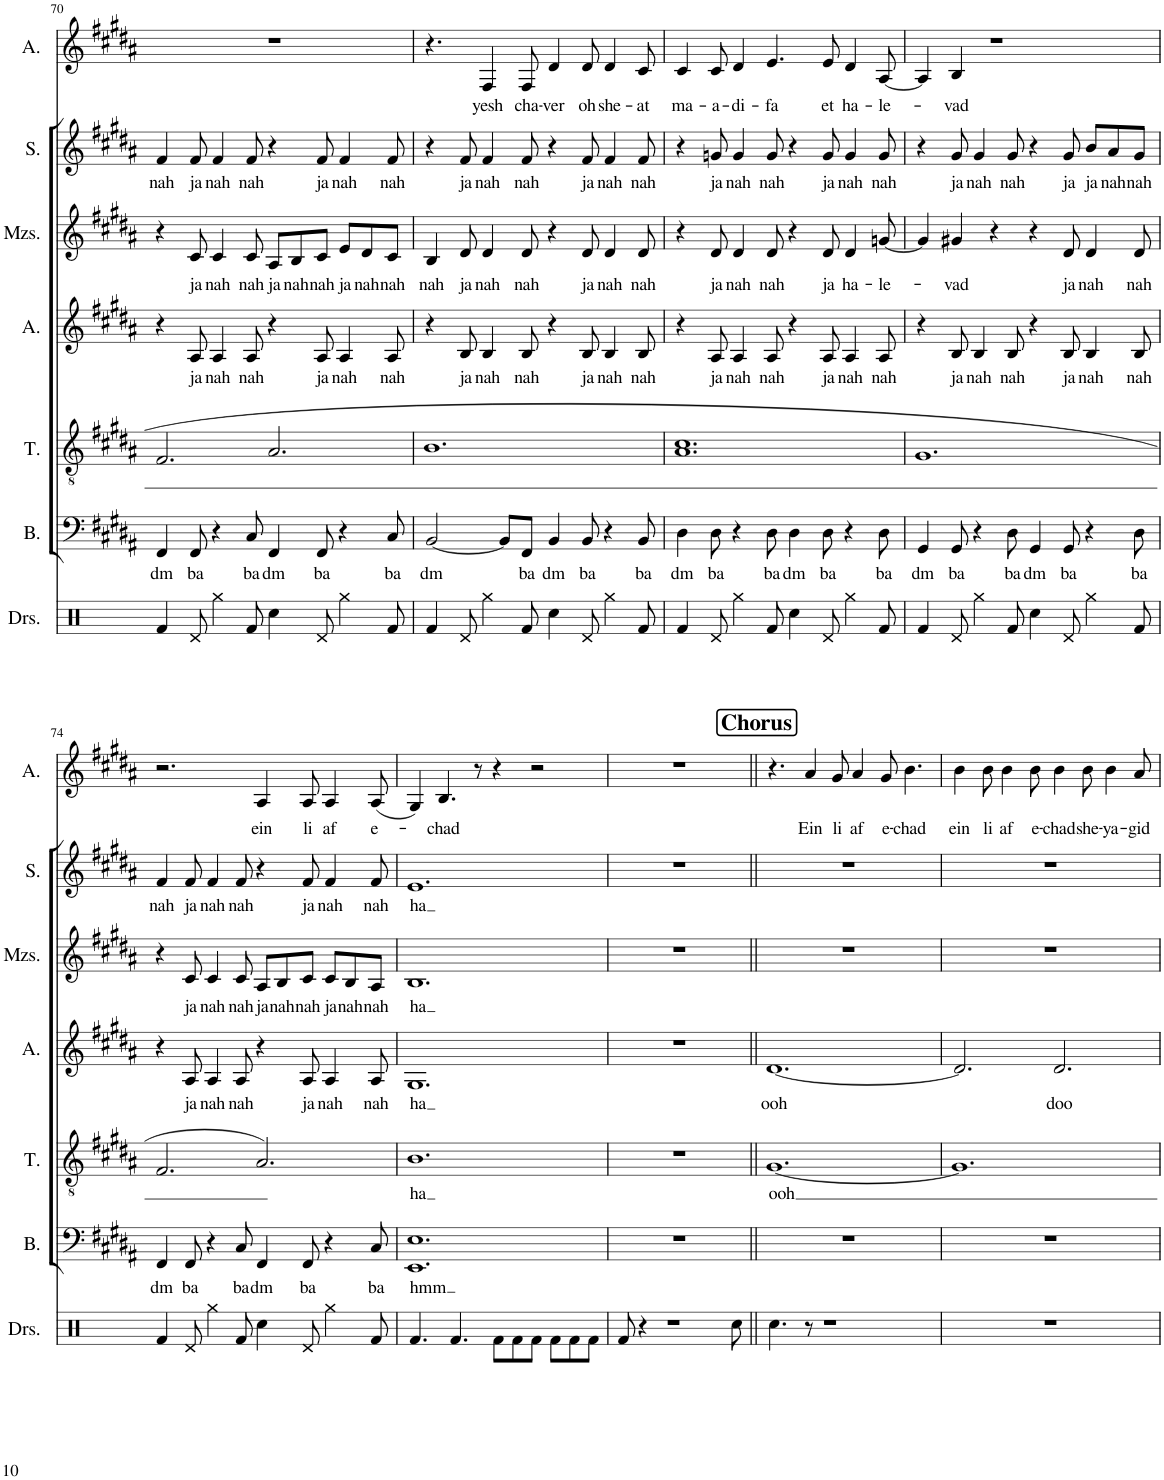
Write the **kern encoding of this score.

**kern	**kern	**text	**kern	**text	**kern	**text	**kern	**text	**kern	**text	**kern	**text
*part7	*part6	*part6	*part5	*part5	*part4	*part4	*part3	*part3	*part2	*part2	*part1	*part1
*staff7	*staff6	*staff6	*staff5	*staff5	*staff4	*staff4	*staff3	*staff3	*staff2	*staff2	*staff1	*staff1
*I"Drumset	*I"Bass	*	*I"Tenor	*	*I"Alto	*	*I"Mezzo-soprano	*	*I"Soprano	*	*I"Alto	*
*I'Drs.	*I'B.	*	*I'T.	*	*I'A.	*	*I'Mzs.	*	*I'S.	*	*I'A.	*
!!LO:PB:g=z
*clefX	*clefF4	*	*clefGv2	*	*clefG2	*	*clefG2	*	*clefG2	*	*clefG2	*
*k[]	*k[f#c#g#d#a#]	*	*k[f#c#g#d#a#]	*	*k[f#c#g#d#a#]	*	*k[f#c#g#d#a#]	*	*k[f#c#g#d#a#]	*	*k[f#c#g#d#a#]	*
*M12/8	*M12/8	*	*M12/8	*	*M12/8	*	*M12/8	*	*M12/8	*	*M12/8	*
=70	=70	=70	=70	=70	=70	=70	=70	=70	=70	=70	=70	=70
!	!	!LO:LY:b	!	!	!	!	!	!	!	!LO:LY:b	!	!
4Rf/	4FF#/	dm	2.F#/	.	4r	.	4r	.	4f#/	nah	1.r	.
!	!	!LO:LY:b	!	!	!	!LO:LY:b	!	!LO:LY:b	!	!LO:LY:b	!	!
8Rd/	8FF#/	ba	.	.	8A#/	ja	8c#/	ja	8f#/	ja	.	.
!	!	!	!	!	!	!LO:LY:b	!	!LO:LY:b	!	!LO:LY:b	!	!
4Rgg\	4r	.	.	.	4A#/	nah	4c#/	nah	4f#/	nah	.	.
!	!	!LO:LY:b	!	!	!	!LO:LY:b	!	!LO:LY:b	!	!LO:LY:b	!	!
8Rf/	8C#/	ba	.	.	8A#/	nah	8c#/	nah	8f#/	nah	.	.
!	!	!LO:LY:b	!	!	!	!	!	!LO:LY:b	!	!	!	!
4Rcc\	4FF#/	dm	2.A#/	.	4r	.	8A#/L	ja	4r	.	.	.
!	!	!	!	!	!	!	!	!LO:LY:b	!	!	!	!
.	.	.	.	.	.	.	8B/	nah	.	.	.	.
!	!	!LO:LY:b	!	!	!	!LO:LY:b	!	!LO:LY:b	!	!LO:LY:b	!	!
8Rd/	8FF#/	ba	.	.	8A#/	ja	8c#/J	nah	8f#/	ja	.	.
!	!	!	!	!	!	!LO:LY:b	!	!LO:LY:b	!	!LO:LY:b	!	!
4Rgg\	4r	.	.	.	4A#/	nah	8e/L	ja	4f#/	nah	.	.
!	!	!	!	!	!	!	!	!LO:LY:b	!	!	!	!
.	.	.	.	.	.	.	8d#/	nah	.	.	.	.
!	!	!LO:LY:b	!	!	!	!LO:LY:b	!	!LO:LY:b	!	!LO:LY:b	!	!
8Rf/	8C#/	ba	.	.	8A#/	nah	8c#/J	nah	8f#/	nah	.	.
=71	=71	=71	=71	=71	=71	=71	=71	=71	=71	=71	=71	=71
!	!	!LO:LY:b	!	!	!	!	!	!LO:LY:b	!	!	!	!
4Rf/	[2BB/	dm	1.B	.	4r	.	4B/	nah	4r	.	4.r	.
!	!	!	!	!	!	!LO:LY:b	!	!LO:LY:b	!	!LO:LY:b	!	!
8Rd/	.	.	.	.	8B/	ja	8d#/	ja	8f#/	ja	.	.
!	!	!	!	!	!	!LO:LY:b	!	!LO:LY:b	!	!LO:LY:b	!	!LO:LY:b
4Rgg\	.	.	.	.	4B/	nah	4d#/	nah	4f#/	nah	4F#/	yesh
.	8BB/L]	.	.	.	.	.	.	.	.	.	.	.
!	!	!LO:LY:b	!	!	!	!LO:LY:b	!	!LO:LY:b	!	!LO:LY:b	!	!LO:LY:b
8Rf/	8FF#/J	ba	.	.	8B/	nah	8d#/	nah	8f#/	nah	8F#/	cha-
!	!	!LO:LY:b	!	!	!	!	!	!	!	!	!	!LO:LY:b
4Rcc\	4BB/	dm	.	.	4r	.	4r	.	4r	.	4d#/	-ver
!	!	!LO:LY:b	!	!	!	!LO:LY:b	!	!LO:LY:b	!	!LO:LY:b	!	!LO:LY:b
8Rd/	8BB/	ba	.	.	8B/	ja	8d#/	ja	8f#/	ja	8d#/	oh
!	!	!	!	!	!	!LO:LY:b	!	!LO:LY:b	!	!LO:LY:b	!	!LO:LY:b
4Rgg\	4r	.	.	.	4B/	nah	4d#/	nah	4f#/	nah	4d#/	she-
!	!	!LO:LY:b	!	!	!	!LO:LY:b	!	!LO:LY:b	!	!LO:LY:b	!	!LO:LY:b
8Rf/	8BB/	ba	.	.	8B/	nah	8d#/	nah	8f#/	nah	8c#/	-at
=72	=72	=72	=72	=72	=72	=72	=72	=72	=72	=72	=72	=72
!	!	!LO:LY:b	!	!	!	!	!	!	!	!	!	!LO:LY:b
4Rf/	4D#\	dm	1.A# 1.c#	.	4r	.	4r	.	4r	.	4c#/	ma-
!	!	!LO:LY:b	!	!	!	!LO:LY:b	!	!LO:LY:b	!	!LO:LY:b	!	!LO:LY:b
8Rd/	8D#\	ba	.	.	8A#/	ja	8d#/	ja	8gn/	ja	8c#/	-a-
!	!	!	!	!	!	!LO:LY:b	!	!LO:LY:b	!	!LO:LY:b	!	!LO:LY:b
4Rgg\	4r	.	.	.	4A#/	nah	4d#/	nah	4g/	nah	4d#/	-di-
!	!	!LO:LY:b	!	!	!	!LO:LY:b	!	!LO:LY:b	!	!LO:LY:b	!	!LO:LY:b
8Rf/	8D#\	ba	.	.	8A#/	nah	8d#/	nah	8g/	nah	4.e/	-fa
!	!	!LO:LY:b	!	!	!	!	!	!	!	!	!	!
4Rcc\	4D#\	dm	.	.	4r	.	4r	.	4r	.	.	.
!	!	!LO:LY:b	!	!	!	!LO:LY:b	!	!LO:LY:b	!	!LO:LY:b	!	!LO:LY:b
8Rd/	8D#\	ba	.	.	8A#/	ja	8d#/	ja	8g/	ja	8e/	et
!	!	!	!	!	!	!LO:LY:b	!	!LO:LY:b	!	!LO:LY:b	!	!LO:LY:b
4Rgg\	4r	.	.	.	4A#/	nah	4d#/	ha-	4g/	nah	4d#/	ha-
!	!	!LO:LY:b	!	!	!	!LO:LY:b	!	!LO:LY:b	!	!LO:LY:b	!	!LO:LY:b
8Rf/	8D#\	ba	.	.	8A#/	nah	[8gn/	-le-	8g/	nah	[8A#/	-le-
=73	=73	=73	=73	=73	=73	=73	=73	=73	=73	=73	=73	=73
!	!	!LO:LY:b	!	!	!	!	!	!	!	!	!	!
4Rf/	4GG#/	dm	1.G#	.	4r	.	4g/]	.	4r	.	4A#/]	.
!	!	!LO:LY:b	!	!	!	!LO:LY:b	!	!LO:LY:b	!	!LO:LY:b	!	!LO:LY:b
8Rd/	8GG#/	ba	.	.	8B/	ja	4g#X/	-vad	8g#/	ja	4B/	-vad
!	!	!	!	!	!	!LO:LY:b	!	!	!	!LO:LY:b	!	!
4Rgg\	4r	.	.	.	4B/	nah	.	.	4g#/	nah	.	.
.	.	.	.	.	.	.	4r	.	.	.	1r	.
!	!	!LO:LY:b	!	!	!	!LO:LY:b	!	!	!	!LO:LY:b	!	!
8Rf/	8D#\	ba	.	.	8B/	nah	.	.	8g#/	nah	.	.
!	!	!LO:LY:b	!	!	!	!	!	!	!	!	!	!
4Rcc\	4GG#/	dm	.	.	4r	.	4r	.	4r	.	.	.
!	!	!LO:LY:b	!	!	!	!LO:LY:b	!	!LO:LY:b	!	!LO:LY:b	!	!
8Rd/	8GG#/	ba	.	.	8B/	ja	8d#/	ja	8g#/	ja	.	.
!	!	!	!	!	!	!LO:LY:b	!	!LO:LY:b	!	!LO:LY:b	!	!
4Rgg\	4r	.	.	.	4B/	nah	4d#/	nah	8b/L	ja	.	.
!	!	!	!	!	!	!	!	!	!	!LO:LY:b	!	!
.	.	.	.	.	.	.	.	.	8a#/	nah	.	.
!	!	!LO:LY:b	!	!	!	!LO:LY:b	!	!LO:LY:b	!	!LO:LY:b	!	!
8Rf/	8D#\	ba	.	.	8B/	nah	8d#/	nah	8g#/J	nah	.	.
!!LO:LB:g=z
=74	=74	=74	=74	=74	=74	=74	=74	=74	=74	=74	=74	=74
!	!	!LO:LY:b	!	!	!	!	!	!	!	!LO:LY:b	!	!
4Rf/	4FF#/	dm	2.F#/	.	4r	.	4r	.	4f#/	nah	2.r	.
!	!	!LO:LY:b	!	!	!	!LO:LY:b	!	!LO:LY:b	!	!LO:LY:b	!	!
8Rd/	8FF#/	ba	.	.	8A#/	ja	8c#/	ja	8f#/	ja	.	.
!	!	!	!	!	!	!LO:LY:b	!	!LO:LY:b	!	!LO:LY:b	!	!
4Rgg\	4r	.	.	.	4A#/	nah	4c#/	nah	4f#/	nah	.	.
!	!	!LO:LY:b	!	!	!	!LO:LY:b	!	!LO:LY:b	!	!LO:LY:b	!	!
8Rf/	8C#/	ba	.	.	8A#/	nah	8c#/	nah	8f#/	nah	.	.
!	!	!LO:LY:b	!	!	!	!	!	!LO:LY:b	!	!	!	!LO:LY:b
4Rcc\	4FF#/	dm	2.A#/	.	4r	.	8A#/L	ja	4r	.	4A#/	ein
!	!	!	!	!	!	!	!	!LO:LY:b	!	!	!	!
.	.	.	.	.	.	.	8B/	nah	.	.	.	.
!	!	!LO:LY:b	!	!	!	!LO:LY:b	!	!LO:LY:b	!	!LO:LY:b	!	!LO:LY:b
8Rd/	8FF#/	ba	.	.	8A#/	ja	8c#/J	nah	8f#/	ja	8A#/	li
!	!	!	!	!	!	!LO:LY:b	!	!LO:LY:b	!	!LO:LY:b	!	!LO:LY:b
4Rgg\	4r	.	.	.	4A#/	nah	8c#/L	ja	4f#/	nah	4A#/	af
!	!	!	!	!	!	!	!	!LO:LY:b	!	!	!	!
.	.	.	.	.	.	.	8B/	nah	.	.	.	.
!	!	!LO:LY:b	!	!	!	!LO:LY:b	!	!LO:LY:b	!	!LO:LY:b	!	!LO:LY:b
8Rf/	8C#/	ba	.	.	8A#/	nah	8A#/J	nah	8f#/	nah	(8A#/	e-
=75	=75	=75	=75	=75	=75	=75	=75	=75	=75	=75	=75	=75
!	!	!LO:LY:b	!	!LO:LY:b	!	!LO:LY:b	!	!LO:LY:b	!	!LO:LY:b	!	!
4.Rf/	1.EE 1.E	hmm	1.B	ha	1.G#	ha	1.B	ha	1.e	ha	4G#/)	.
!	!	!	!	!	!	!	!	!	!	!	!	!LO:LY:b
.	.	.	.	.	.	.	.	.	.	.	4.B/	-chad
4.Rf/	.	.	.	.	.	.	.	.	.	.	.	.
.	.	.	.	.	.	.	.	.	.	.	8r	.
8Rf\L	.	.	.	.	.	.	.	.	.	.	4r	.
8Rf\	.	.	.	.	.	.	.	.	.	.	.	.
8Rf\J	.	.	.	.	.	.	.	.	.	.	2r	.
8Rf\L	.	.	.	.	.	.	.	.	.	.	.	.
8Rf\	.	.	.	.	.	.	.	.	.	.	.	.
8Rf\J	.	.	.	.	.	.	.	.	.	.	.	.
=76	=76	=76	=76	=76	=76	=76	=76	=76	=76	=76	=76	=76
8Rf/	1.r	.	1.r	.	1.r	.	1.r	.	1.r	.	1.r	.
4r	.	.	.	.	.	.	.	.	.	.	.	.
1r	.	.	.	.	.	.	.	.	.	.	.	.
8Rcc\	.	.	.	.	.	.	.	.	.	.	.	.
!!LO:REH:place=s1:a:B:cj:fs=14:t=Chorus
=77||	=77||	=77||	=77||	=77||	=77||	=77||	=77||	=77||	=77||	=77||	=77||	=77||
!	!	!	!	!LO:LY:b	!	!LO:LY:b	!	!	!	!	!	!
4.Rcc\	1.r	.	[1.G#	ooh	[1.d#	ooh	1.r	.	1.r	.	4.r	.
!	!	!	!	!	!	!	!	!	!	!	!	!LO:LY:b
8r	.	.	.	.	.	.	.	.	.	.	4a#/	Ein
1r	.	.	.	.	.	.	.	.	.	.	.	.
!	!	!	!	!	!	!	!	!	!	!	!	!LO:LY:b
.	.	.	.	.	.	.	.	.	.	.	8g#/	li
!	!	!	!	!	!	!	!	!	!	!	!	!LO:LY:b
.	.	.	.	.	.	.	.	.	.	.	4a#/	af
!	!	!	!	!	!	!	!	!	!	!	!	!LO:LY:b
.	.	.	.	.	.	.	.	.	.	.	8g#/	e-
!	!	!	!	!	!	!	!	!	!	!	!	!LO:LY:b
.	.	.	.	.	.	.	.	.	.	.	4.b\	-chad
=78	=78	=78	=78	=78	=78	=78	=78	=78	=78	=78	=78	=78
!	!	!	!	!	!	!	!	!	!	!	!	!LO:LY:b
1.r	1.r	.	1.G#]	.	2.d#/]	.	1.r	.	1.r	.	4b\	ein
!	!	!	!	!	!	!	!	!	!	!	!	!LO:LY:b
.	.	.	.	.	.	.	.	.	.	.	8b\	li
!	!	!	!	!	!	!	!	!	!	!	!	!LO:LY:b
.	.	.	.	.	.	.	.	.	.	.	4b\	af
!	!	!	!	!	!	!	!	!	!	!	!	!LO:LY:b
.	.	.	.	.	.	.	.	.	.	.	8b\	e-
!	!	!	!	!	!	!LO:LY:b	!	!	!	!	!	!LO:LY:b
.	.	.	.	.	2.d#/	doo	.	.	.	.	4b\	-chad
!	!	!	!	!	!	!	!	!	!	!	!	!LO:LY:b
.	.	.	.	.	.	.	.	.	.	.	8b\	she-
!	!	!	!	!	!	!	!	!	!	!	!	!LO:LY:b
.	.	.	.	.	.	.	.	.	.	.	4b\	-ya-
!	!	!	!	!	!	!	!	!	!	!	!	!LO:LY:b
.	.	.	.	.	.	.	.	.	.	.	8a#/	-gid
=	=	=	=	=	=	=	=	=	=	=	=	=
*-	*-	*-	*-	*-	*-	*-	*-	*-	*-	*-	*-	*-
